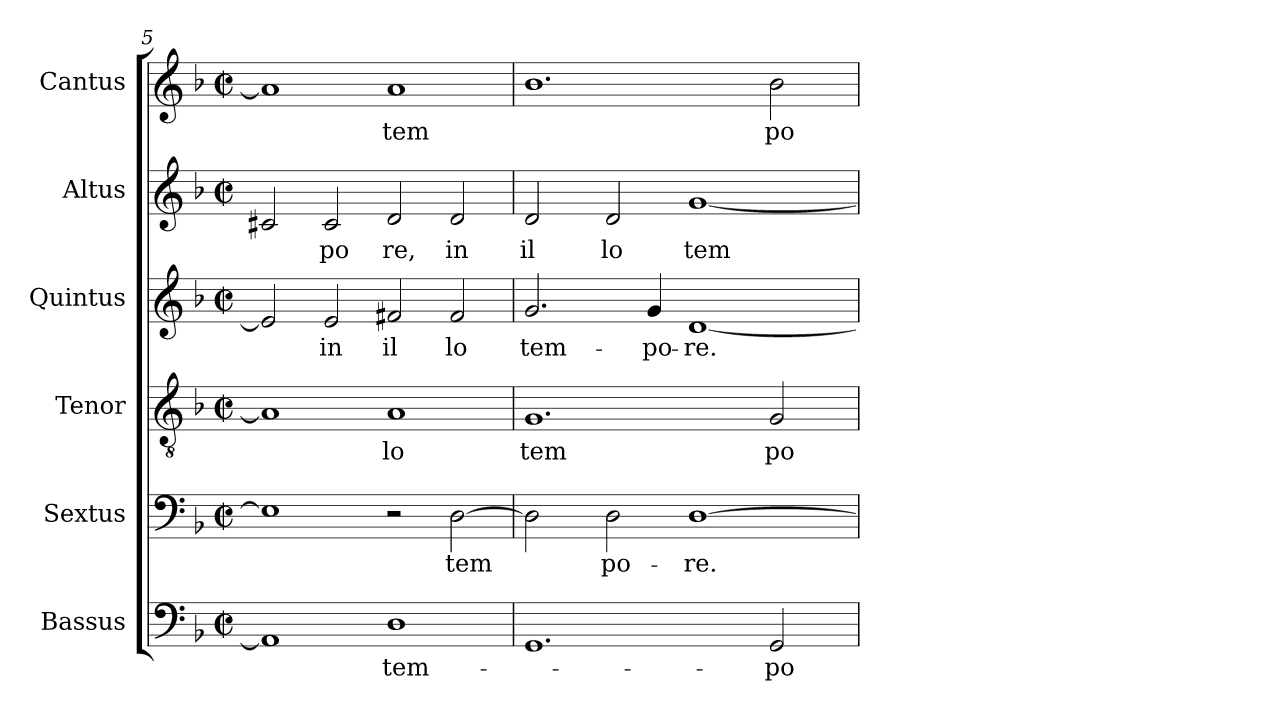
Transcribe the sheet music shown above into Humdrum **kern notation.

**kern	**text	**kern	**text	**kern	**text	**kern	**text	**kern	**text	**kern	**text
*part6	*part6	*part5	*part5	*part4	*part4	*part3	*part3	*part2	*part2	*part1	*part1
*staff6	*staff6	*staff5	*staff5	*staff4	*staff4	*staff3	*staff3	*staff2	*staff2	*staff1	*staff1
*I"Bassus	*	*I"Sextus	*	*I"Tenor	*	*I"Quintus	*	*I"Altus	*	*I"Cantus	*
*clefF4	*	*clefF4	*	*clefGv2	*	*clefG2	*	*clefG2	*	*clefG2	*
*k[b-]	*	*k[b-]	*	*k[b-]	*	*k[b-]	*	*k[b-]	*	*k[b-]	*
*F:	*	*F:	*	*F:	*	*F:	*	*F:	*	*F:	*
*M2/2	*	*M2/2	*	*M2/2	*	*M2/2	*	*M2/2	*	*M2/2	*
*met(c|)	*	*met(c|)	*	*met(c|)	*	*met(c|)	*	*met(c|)	*	*met(c|)	*
=5	=5	=5	=5	=5	=5	=5	=5	=5	=5	=5	=5
1AA]	.	1E]	.	1A]	.	2e/]	.	2c#/	.	1a]	.
!	!	!	!	!	!	!	!LO:LY:b:cj	!	!LO:LY:b:cj	!	!
.	.	.	.	.	.	2e/	in	2c#/	po	.	.
!	!LO:LY:b	!	!	!	!LO:LY:b:cj	!	!LO:LY:b:cj	!	!LO:LY:b:cj	!	!LO:LY:b
1D	tem-	2r	.	1A	lo	2f#X/	il	2d/	re,	1a	tem
!	!	!	!LO:LY:b	!	!	!	!LO:LY:b:cj	!	!LO:LY:b:cj	!	!
.	.	[>2D\	tem	.	.	2f#/	lo	2d/	in	.	.
!!LO:LB:g=z
=6	=6	=6	=6	=6	=6	=6	=6	=6	=6	=6	=6
!	!	!	!	!	!LO:LY:b:cj	!	!LO:LY:b:cj	!	!LO:LY:b:cj	!	!
*^	*	*	*	*	*	*	*	*^	*	*	*
*	*^	*	*	*	*	*	*	*	*	*	*	*	*
1.GG	64ryy	16ryy	.	2D\]	.	1.G	tem	2.g/	tem-	2d/	64ryy	il	1.b-	.
.	1ryy	.	.	.	.	.	.	.	.	.	1ryy	.	.	.
.	.	1ryy	.	.	.	.	.	.	.	.	.	.	.	.
!	!	!	!	!	!LO:LY:b:cj	!	!	!	!	!	!	!LO:LY:b:cj	!	!
.	.	.	.	2D\	po-	.	.	.	.	2d/	.	lo	.	.
!	!	!	!	!	!	!	!	!	!LO:LY:b:cj	!	!	!	!	!
.	.	.	.	.	.	.	.	4g/	-po-	.	.	.	.	.
!	!	!	!	!	!LO:LY:b:cj	!	!	!	!LO:LY:b:cj	!	!	!LO:LY:b	!	!
.	.	.	.	[>1D	-re.	.	.	[<1d	-re.	[<1g	.	tem	.	.
.	2ryy	.	.	.	.	.	.	.	.	.	2ryy	.	.	.
.	.	2...ryy	.	.	.	.	.	.	.	.	.	.	.	.
!	!	!	!LO:LY:b:cj	!	!	!	!LO:LY:b:cj	!	!	!	!	!	!	!LO:LY:b:cj
2GG/	.	.	-po	.	.	2G/	po	.	.	.	.	.	2b-\	po
.	4ryy	.	.	.	.	.	.	.	.	.	4ryy	.	.	.
.	8...ryy	.	.	.	.	.	.	.	.	.	8...ryy	.	.	.
*v	*v	*v	*	*	*	*	*	*	*	*v	*v	*	*	*
=	=	=	=	=	=	=	=	=	=	=	=
*-	*-	*-	*-	*-	*-	*-	*-	*-	*-	*-	*-
